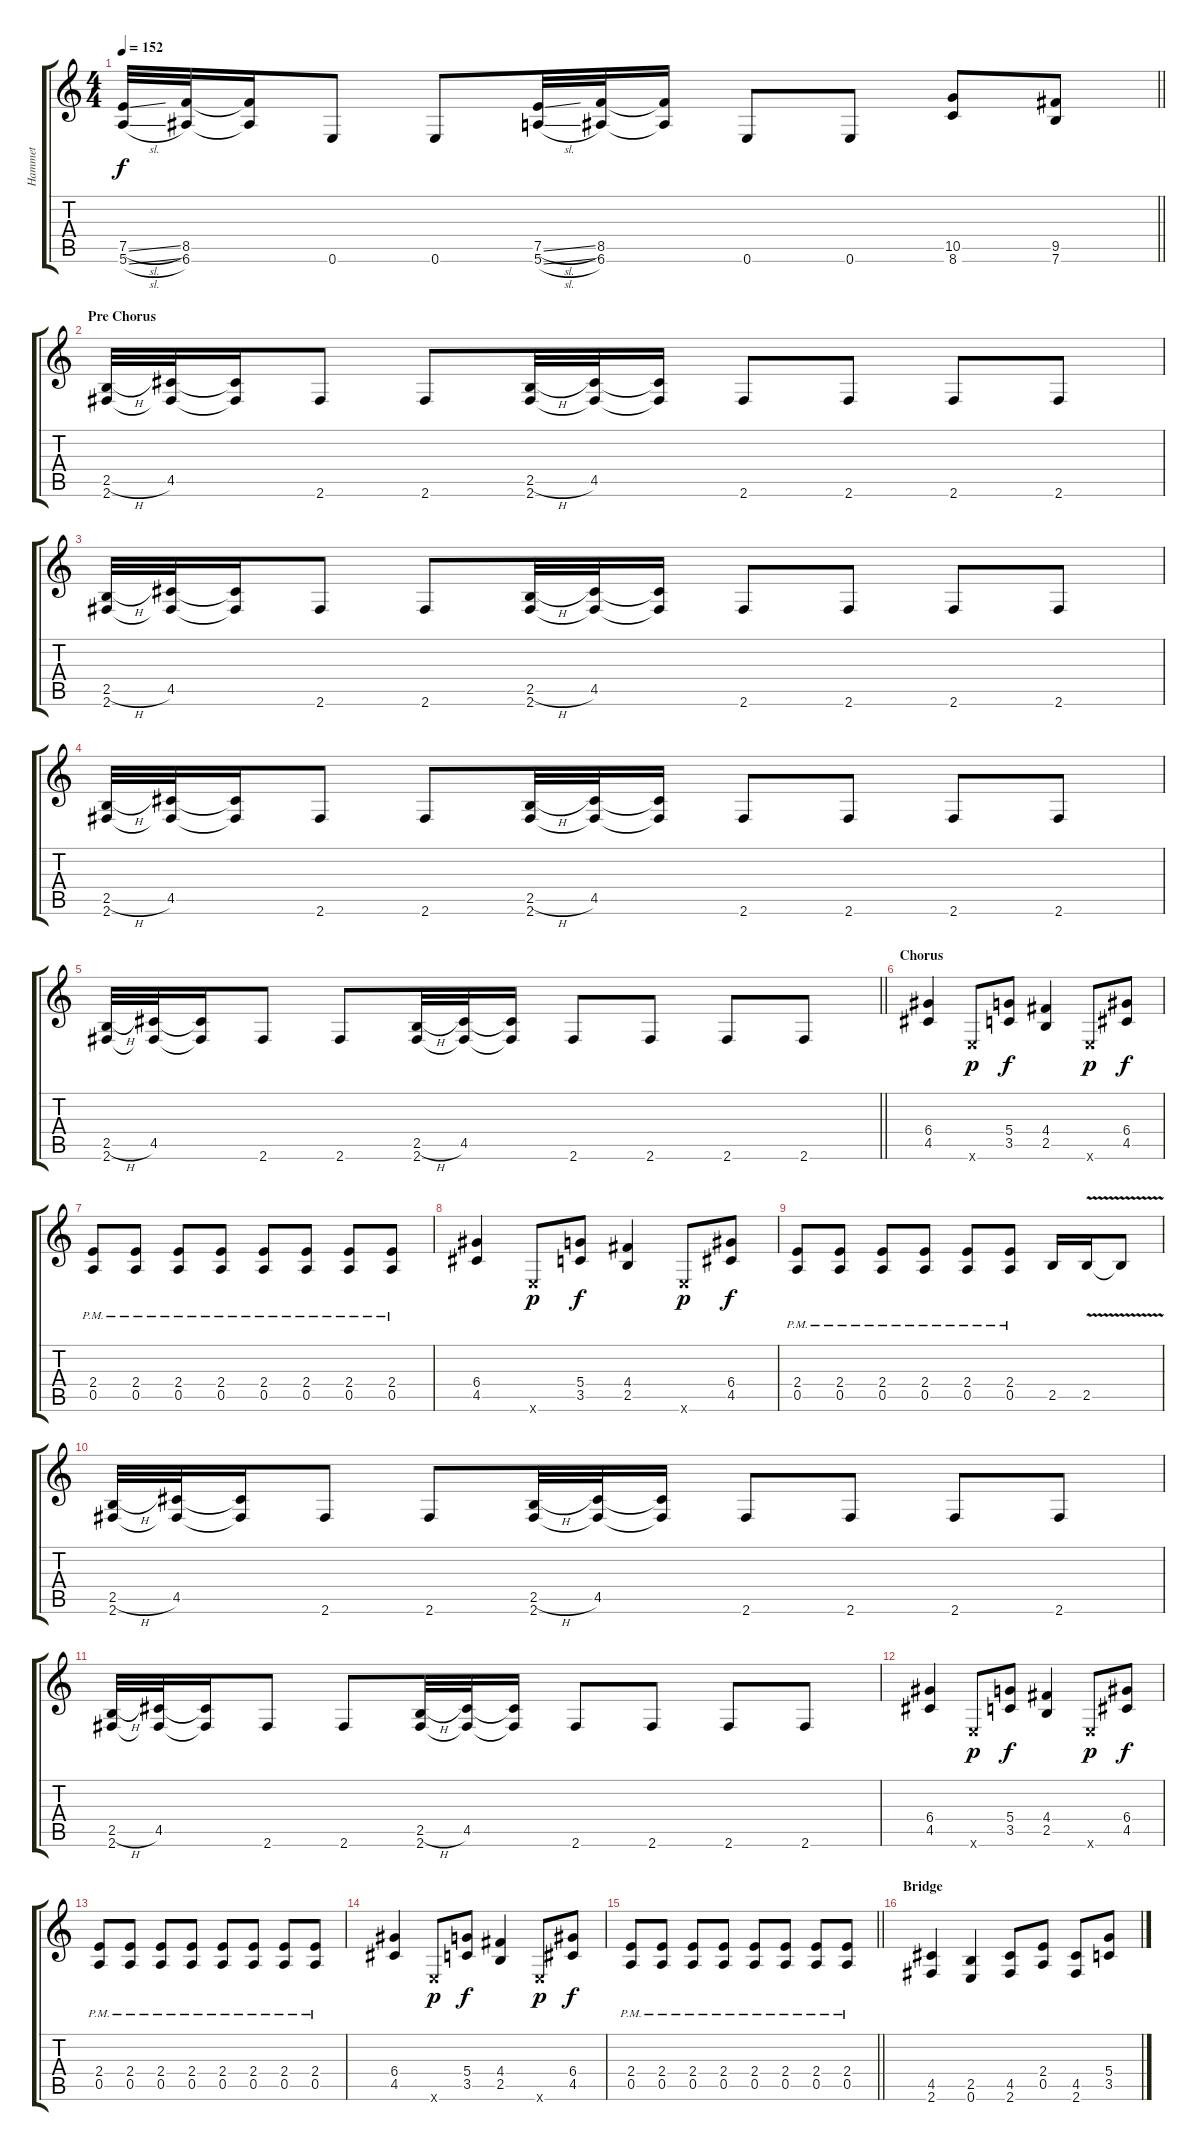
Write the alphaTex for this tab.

\track ("Hammet" "Hammet") {instrument distortionguitar}
\staff {score tabs}
\tuning (E4 B3 G3 D3 A2 E2) {hide}
\ts (4 4)
\tempo 152
\clef g2
\barLineRight lightlight
\ks c
(7.5{sl} 5.6{sl}).32{dy f} (8.5 6.6).32 (8.5{t} 6.6{t}).16 0.6.8 0.6.8 (7.5{sl} 5.6{sl}).32 (8.5 6.6).32 (8.5{t} 6.6{t}).16 0.6.8 0.6.8 (10.5 8.6).8 (9.5 7.6).8 |
\section ("" "Pre Chorus")
(2.5{h} 2.6).32 (4.5 2.6{t}).32 (4.5{t} 2.6{t}).16 2.6.8 2.6.8 (2.5{h} 2.6).32 (4.5 2.6{t}).32 (4.5{t} 2.6{t}).16 2.6.8 2.6.8 2.6.8 2.6.8 |
(2.5{h} 2.6).32 (4.5 2.6{t}).32 (4.5{t} 2.6{t}).16 2.6.8 2.6.8 (2.5{h} 2.6).32 (4.5 2.6{t}).32 (4.5{t} 2.6{t}).16 2.6.8 2.6.8 2.6.8 2.6.8 |
(2.5{h} 2.6).32 (4.5 2.6{t}).32 (4.5{t} 2.6{t}).16 2.6.8 2.6.8 (2.5{h} 2.6).32 (4.5 2.6{t}).32 (4.5{t} 2.6{t}).16 2.6.8 2.6.8 2.6.8 2.6.8 |
\barLineRight lightlight
(2.5{h} 2.6).32 (4.5 2.6{t}).32 (4.5{t} 2.6{t}).16 2.6.8 2.6.8 (2.5{h} 2.6).32 (4.5 2.6{t}).32 (4.5{t} 2.6{t}).16 2.6.8 2.6.8 2.6.8 2.6.8 |
\section ("" "Chorus")
(6.4 4.5).4 0.6{x}.8{dy p} (5.4 3.5).8{dy f} (4.4 2.5).4 0.6{x}.8{dy p} (6.4 4.5).8{dy f} |
(2.4{pm} 0.5{pm}).8 (2.4{pm} 0.5{pm}).8 (2.4{pm} 0.5{pm}).8 (2.4{pm} 0.5{pm}).8 (2.4{pm} 0.5{pm}).8 (2.4{pm} 0.5{pm}).8 (2.4{pm} 0.5{pm}).8 (2.4{pm} 0.5{pm}).8 |
(6.4 4.5).4 0.6{x}.8{dy p} (5.4 3.5).8{dy f} (4.4 2.5).4 0.6{x}.8{dy p} (6.4 4.5).8{dy f} |
(2.4{pm} 0.5{pm}).8 (2.4{pm} 0.5{pm}).8 (2.4{pm} 0.5{pm}).8 (2.4{pm} 0.5{pm}).8 (2.4{pm} 0.5{pm}).8 (2.4{pm} 0.5{pm}).8 2.5.16 2.5{v}.16 2.5{t}.8 |
(2.5{h} 2.6).32 (4.5 2.6{t}).32 (4.5{t} 2.6{t}).16 2.6.8 2.6.8 (2.5{h} 2.6).32 (4.5 2.6{t}).32 (4.5{t} 2.6{t}).16 2.6.8 2.6.8 2.6.8 2.6.8 |
(2.5{h} 2.6).32 (4.5 2.6{t}).32 (4.5{t} 2.6{t}).16 2.6.8 2.6.8 (2.5{h} 2.6).32 (4.5 2.6{t}).32 (4.5{t} 2.6{t}).16 2.6.8 2.6.8 2.6.8 2.6.8 |
(6.4 4.5).4 0.6{x}.8{dy p} (5.4 3.5).8{dy f} (4.4 2.5).4 0.6{x}.8{dy p} (6.4 4.5).8{dy f} |
(2.4{pm} 0.5{pm}).8 (2.4{pm} 0.5{pm}).8 (2.4{pm} 0.5{pm}).8 (2.4{pm} 0.5{pm}).8 (2.4{pm} 0.5{pm}).8 (2.4{pm} 0.5{pm}).8 (2.4{pm} 0.5{pm}).8 (2.4{pm} 0.5{pm}).8 |
(6.4 4.5).4 0.6{x}.8{dy p} (5.4 3.5).8{dy f} (4.4 2.5).4 0.6{x}.8{dy p} (6.4 4.5).8{dy f} |
\barLineRight lightlight
(2.4{pm} 0.5{pm}).8 (2.4{pm} 0.5{pm}).8 (2.4{pm} 0.5{pm}).8 (2.4{pm} 0.5{pm}).8 (2.4{pm} 0.5{pm}).8 (2.4{pm} 0.5{pm}).8 (2.4{pm} 0.5{pm}).8 (2.4{pm} 0.5{pm}).8 |
\section ("" "Bridge")
(4.5 2.6).4 (2.5 0.6).4 (4.5 2.6).8 (2.4 0.5).8 (4.5 2.6).8 (5.4 3.5).8
